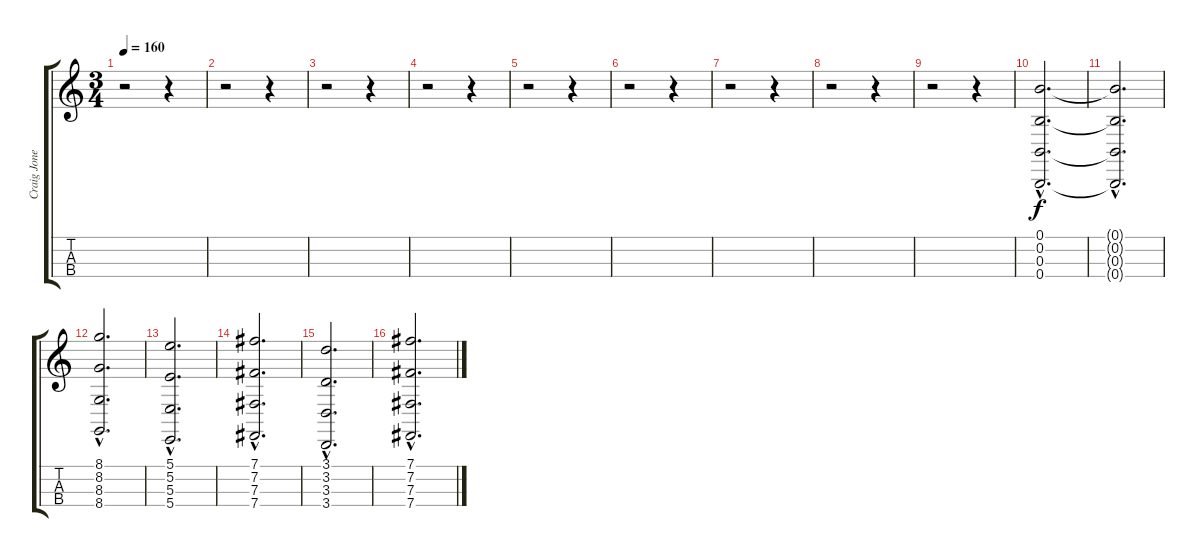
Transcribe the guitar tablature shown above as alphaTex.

\track ("Craig Jones Crystal" "Craig Jone") {instrument fx3crystal}
\staff {score tabs}
\tuning (B4 B3 B2 B1) {hide}
\ts (3 4)
\tempo 160
\clef g2
\ks c
r.2{dy f} r.4 |
r.2 r.4 |
r.2 r.4 |
r.2 r.4 |
r.2 r.4 |
r.2 r.4 |
r.2 r.4 |
r.2 r.4 |
r.2 r.4 |
(0.1{hac} 0.2{hac} 0.3{hac} 0.4{hac}).2{d} |
(0.1{hac t} 0.2{hac t} 0.3{hac t} 0.4{hac t}).2{d} |
(8.1{hac} 8.2{hac} 8.3{hac} 8.4{hac}).2{d} |
(5.1{hac} 5.2{hac} 5.3{hac} 5.4{hac}).2{d} |
(7.1{hac} 7.2{hac} 7.3{hac} 7.4{hac}).2{d} |
(3.1{hac} 3.2{hac} 3.3{hac} 3.4{hac}).2{d} |
(7.1{hac} 7.2{hac} 7.3{hac} 7.4{hac}).2{d}
